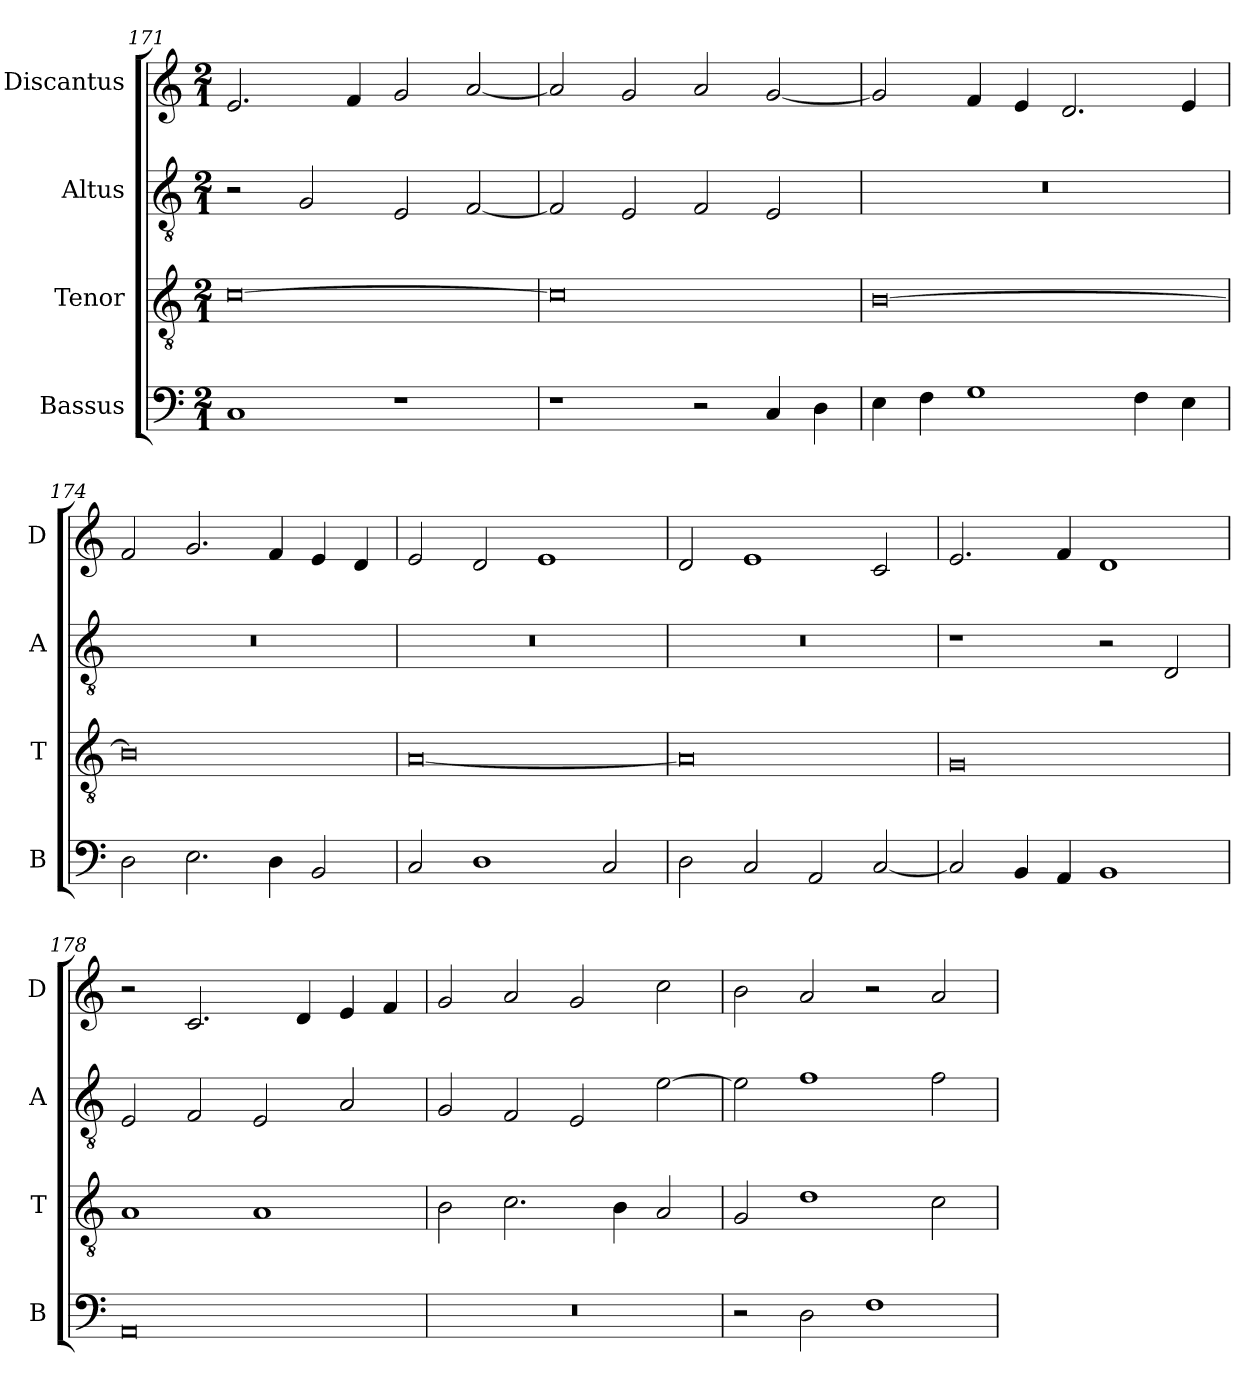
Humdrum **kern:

**kern	**kern	**kern	**kern
*part4	*part3	*part2	*part1
*staff4	*staff3	*staff2	*staff1
*I"Bassus	*I"Tenor	*I"Altus	*I"Discantus
*I'B	*I'T	*I'A	*I'D
*clefF4	*clefGv2	*clefGv2	*clefG2
*k[]	*k[]	*k[]	*k[]
*M2/1	*M2/1	*M2/1	*M2/1
=171	=171	=171	=171
1C	[0c	2r	2.e/
.	.	2G/	.
.	.	.	4f/
1r	.	2E/	2g/
.	.	[2F/	[2a/
=172	=172	=172	=172
1r	0c]	2F/]	2a/]
.	.	2E/	2g/
2r	.	2F/	2a/
4C/	.	2E/	[2g/
4D\	.	.	.
=173	=173	=173	=173
4E\	[0B	0r	2g/]
4F\	.	.	.
1G	.	.	4f/
.	.	.	4e/
.	.	.	2.d/
4F\	.	.	.
4E\	.	.	4e/
=174	=174	=174	=174
2D\	0B]	0r	2f/
2.E\	.	.	2.g/
4D\	.	.	4f/
2BB/	.	.	4e/
.	.	.	4d/
=175	=175	=175	=175
2C/	[0A	0r	2e/
1D	.	.	2d/
.	.	.	1e
2C/	.	.	.
=176	=176	=176	=176
2D\	0A]	0r	2d/
2C/	.	.	1e
2AA/	.	.	.
[2C/	.	.	2c/
=177	=177	=177	=177
2C/]	0G	1r	2.e/
4BB/	.	.	.
4AA/	.	.	4f/
1BB	.	2r	1d
.	.	2D/	.
=178	=178	=178	=178
0AA	1A	2E/	2r
.	.	2F/	2.c/
.	1A	2E/	.
.	.	.	4d/
.	.	2A/	4e/
.	.	.	4f/
=179	=179	=179	=179
0r	2B\	2G/	2g/
.	2.c\	2F/	2a/
.	.	2E/	2g/
.	4B\	.	.
.	2A/	[2e\	2cc\
=180	=180	=180	=180
2r	2G/	2e\]	2b\
2D\	1d	1f	2a/
1F	.	.	2r
.	2c\	2f\	2a/
=	=	=	=
*-	*-	*-	*-
